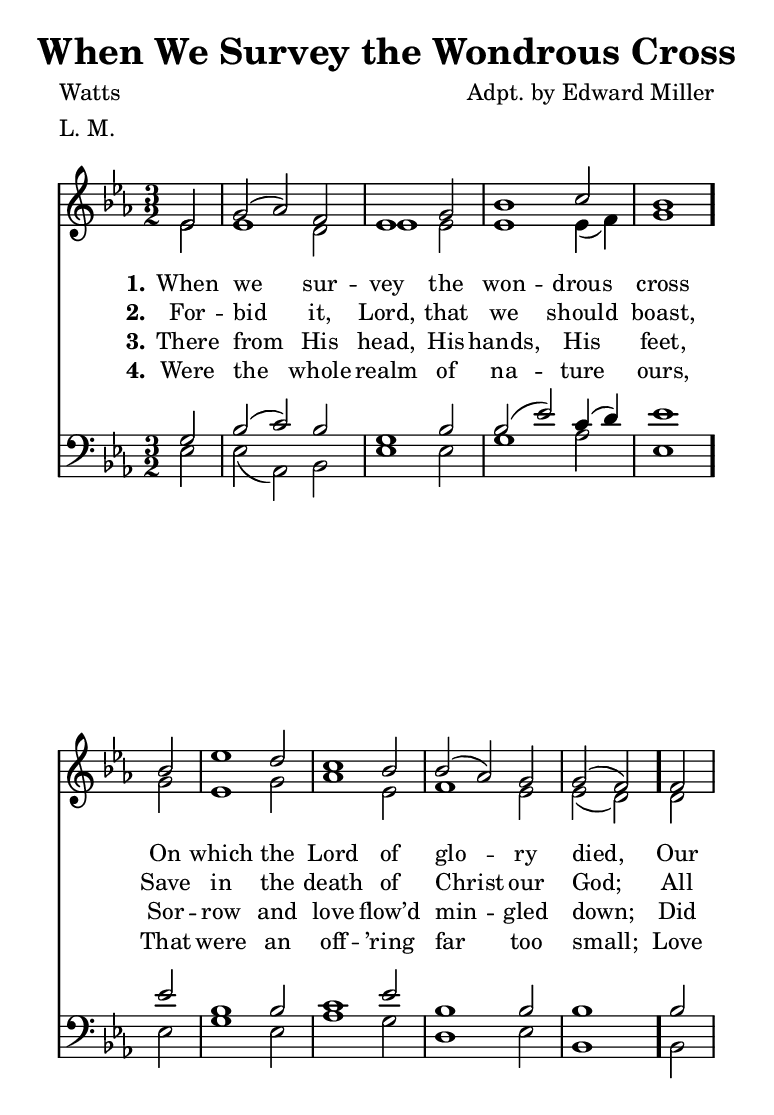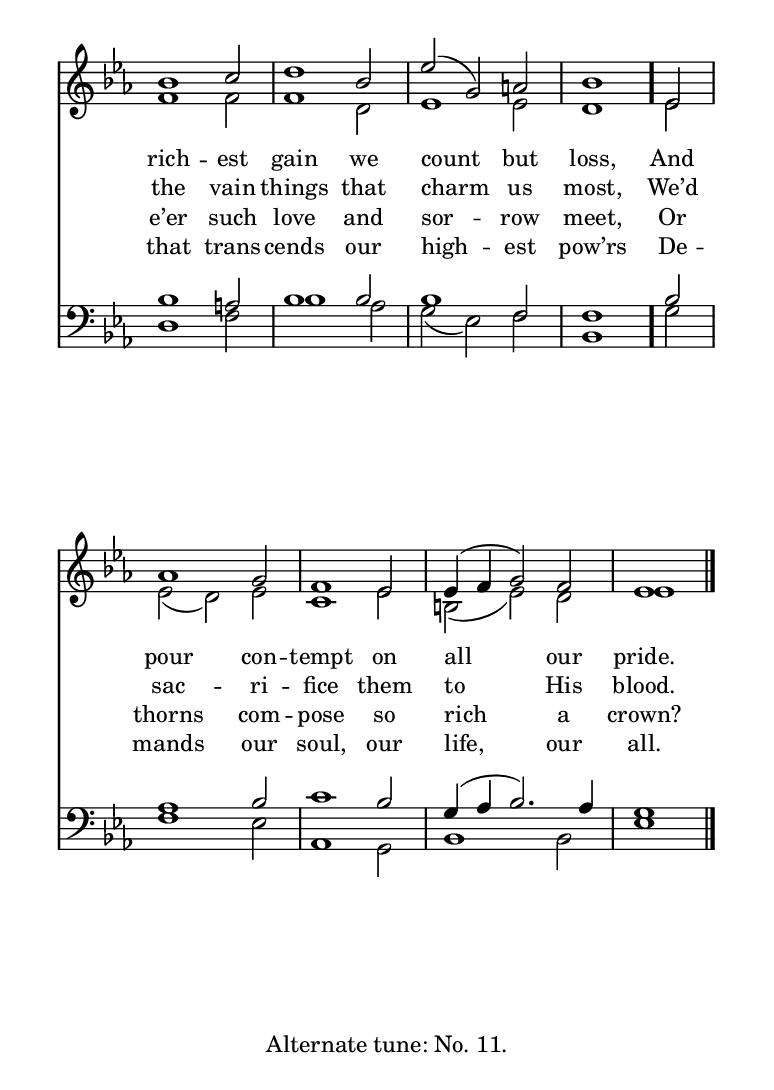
\include "common/global.ily"
\paper {
  \include "common/paper.ily"
  ragged-last-bottom = ##t
  systems-per-page = ##f
  system-count = #(cond (is-eogsized 2) (#t #f))
}

\header{
  hymnnumber = "199"
  title = "When We Survey the Wondrous Cross"
  tunename = "Rockingham"
  meter = "L. M."
  poet = "Watts"
  composer = "Adpt. by Edward Miller"
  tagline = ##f
}

global = {
  \include "common/overrides.ily"
  \override Staff.TimeSignature.style = #'numbered
  \time 3/2
  \override Score.MetronomeMark.transparent = ##t % hide all fermata changes too
  \tempo 2=90
  \key ees \major
  \partial 2
  \autoBeamOff
}

notesSoprano = {
\global
\relative c' {

  ees2 | g( aes) f | ees1 g2 | bes1 c2 | bes1
  bes2 | ees1 d2 | c1 bes2 | bes( aes) g | g( f)
  f2 | bes1 c2 | d1 bes2 | ees( g,) a | bes1
  ees,2 | aes1 g2 | f1 ees2 | ees4( f g2) f | ees1

  \bar "|."

}
}

notesAlto = {
\global
\relative e' {

  ees2 | ees1 d2 | ees1 ees2 | ees1 ees4( f) | g1
  g2 | ees1 g2 | aes1 ees2 | f1 ees2 | ees( d)
  d2 | f1 f2 | f1 d2 | ees1 ees2 | d1
  ees2 | ees( d) ees | c1 ees2 | b2( ees) d | ees1

}
}

notesTenor = {
\global
\relative a {

  g2 | bes( c) bes | g1 bes2 | bes( ees) c4( d) | ees1
  ees2 | bes1 bes2 | c1 ees2 | bes1 bes2 | bes1
  bes2 | bes1 a2 | bes1 bes2 | bes1 f2 | f1
  bes2 | aes1 bes2 | c1 bes2 | g4( aes bes2.) aes4 | g1

}
}

notesBass = {
\global
\relative f {

  ees2 | ees( aes,) bes | ees1 ees2 g1 aes2 | ees1
  ees2 | g1 ees2 | aes1 g2 | d1 ees2 | bes1
  bes2 d1 f2 | bes1 aes2 | g( ees) f | bes,1
  g'2 | f1 ees2 | aes,1 g2 | bes1 bes2 | ees1

}
}

wordsA = \lyricmode {
\set stanza = "1."

When we sur -- vey the won -- drous cross \bar "."
On which the Lord of glo -- ry died, \bar "."
Our rich -- est gain we count but loss, \bar "."
And pour con -- tempt on all our pride. \bar "."

}

wordsB = \lyricmode {
\set stanza = "2."

For -- bid it, Lord, that we should boast,
Save in the death of Christ our God;
All the vain things that charm us most,
We’d sac -- ri -- fice them to His blood.

}

wordsC = \lyricmode {
\set stanza = "3."

There from His head, His hands, His feet,
Sor -- row and love flow’d min -- gled down;
Did e’er such love and sor -- row meet,
Or thorns com -- pose so rich a crown?

}

wordsD = \lyricmode {
\set stanza = "4."

Were the whole realm of na -- ture ours,
That were an off -- ’ring far too small;
Love that trans -- cends our high -- est pow’rs
De -- mands our soul, our life, our all.

}

\score {
  \context ChoirStaff <<
    \context Staff = upper <<
      \set ChoirStaff.systemStartDelimiter = #'SystemStartBar
      \context Voice  = sopranos { \voiceOne << \notesSoprano >> }
      \context Voice  = altos { \voiceTwo << \notesAlto >> }
      \context Lyrics = one   \lyricsto sopranos \wordsA
      \context Lyrics = two   \lyricsto sopranos \wordsB
      \context Lyrics = three \lyricsto sopranos \wordsC
      \context Lyrics = four  \lyricsto sopranos \wordsD
    >>
    \context Staff = men <<
      \clef bass
      \context Voice  = tenors { \voiceOne << \notesTenor >> }
      \context Voice  = basses { \voiceTwo << \notesBass >> }
    >>
  >>
  \layout {
    \include "common/layout.ily"
    \context {
      \Lyrics
      % Compensate for wide lyrics by squashing things a bit
      \override LyricSpace.minimum-distance = #0.3
    }

  }
  \midi{
    \include "common/midi.ily"
  }
}

\noPageBreak \markup { \vspace #2 \fill-line { \raise #2 \line { Alternate tune: No. 11. } } }

\version "2.19.49"  % necessary for upgrading to future LilyPond versions.

% vi:set et ts=2 sw=2 ai nocindent syntax=lilypond:
